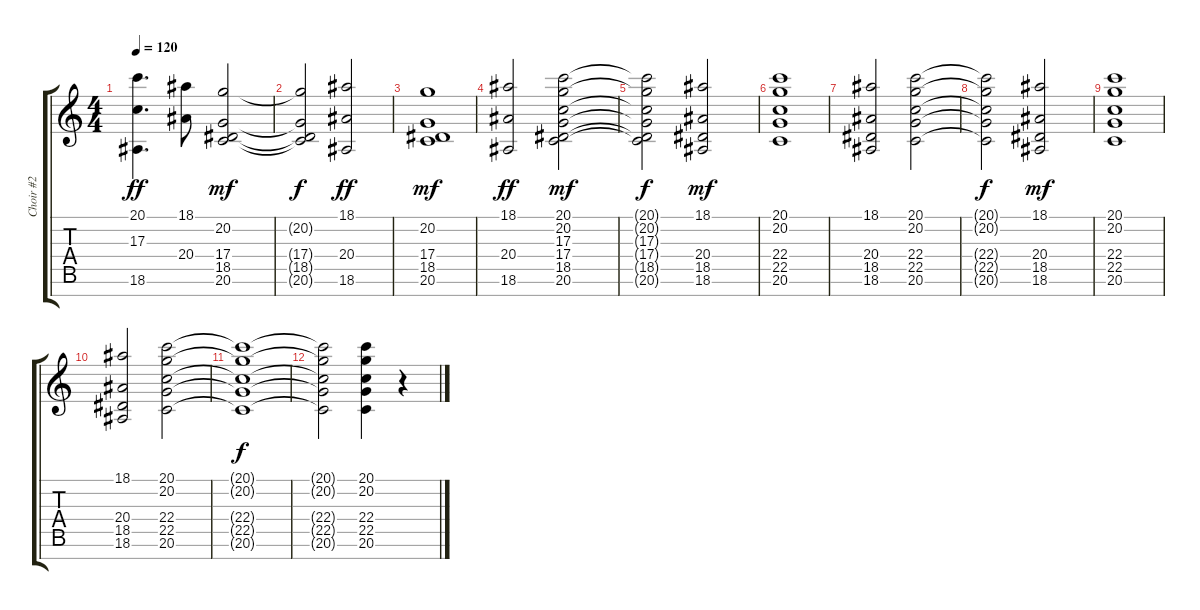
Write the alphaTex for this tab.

\track ("Choir #2" "Choir #2") {instrument choiraahs}
\staff {score tabs}
\tuning (E4 B3 G3 D3 A2 E2 B1) {hide}
\ts (4 4)
\tempo 120
\clef g2
\ks c
(20.1 17.3 18.6).4{d dy ff} (18.1 20.4).8 (20.2 17.4 18.5 20.6).2{dy mf} |
(20.2{t} 17.4{t} 18.5{t} 20.6{t}).2{dy f} (18.1 20.4 18.6).2{dy ff} |
(20.2 17.4 18.5 20.6).1{dy mf} |
(18.1 20.4 18.6).2{dy ff} (20.1 20.2 17.3 17.4 18.5 20.6).2{dy mf} |
(20.1{t} 20.2{t} 17.3{t} 17.4{t} 18.5{t} 20.6{t}).2{dy f} (18.1 20.4 18.5 18.6).2{dy mf} |
(20.1 20.2 22.4 22.5 20.6).1 |
(18.1 20.4 18.5 18.6).2 (20.1 20.2 22.4 22.5 20.6).2 |
(20.1{t} 20.2{t} 22.4{t} 22.5{t} 20.6{t}).2{dy f} (18.1 20.4 18.5 18.6).2{dy mf} |
(20.1 20.2 22.4 22.5 20.6).1 |
(18.1 20.4 18.5 18.6).2 (20.1 20.2 22.4 22.5 20.6).2 |
(20.1{t} 20.2{t} 22.4{t} 22.5{t} 20.6{t}).1{dy f} |
(20.1{t} 20.2{t} 22.4{t} 22.5{t} 20.6{t}).2 (20.1 20.2 22.4 22.5 20.6).4 r.4
